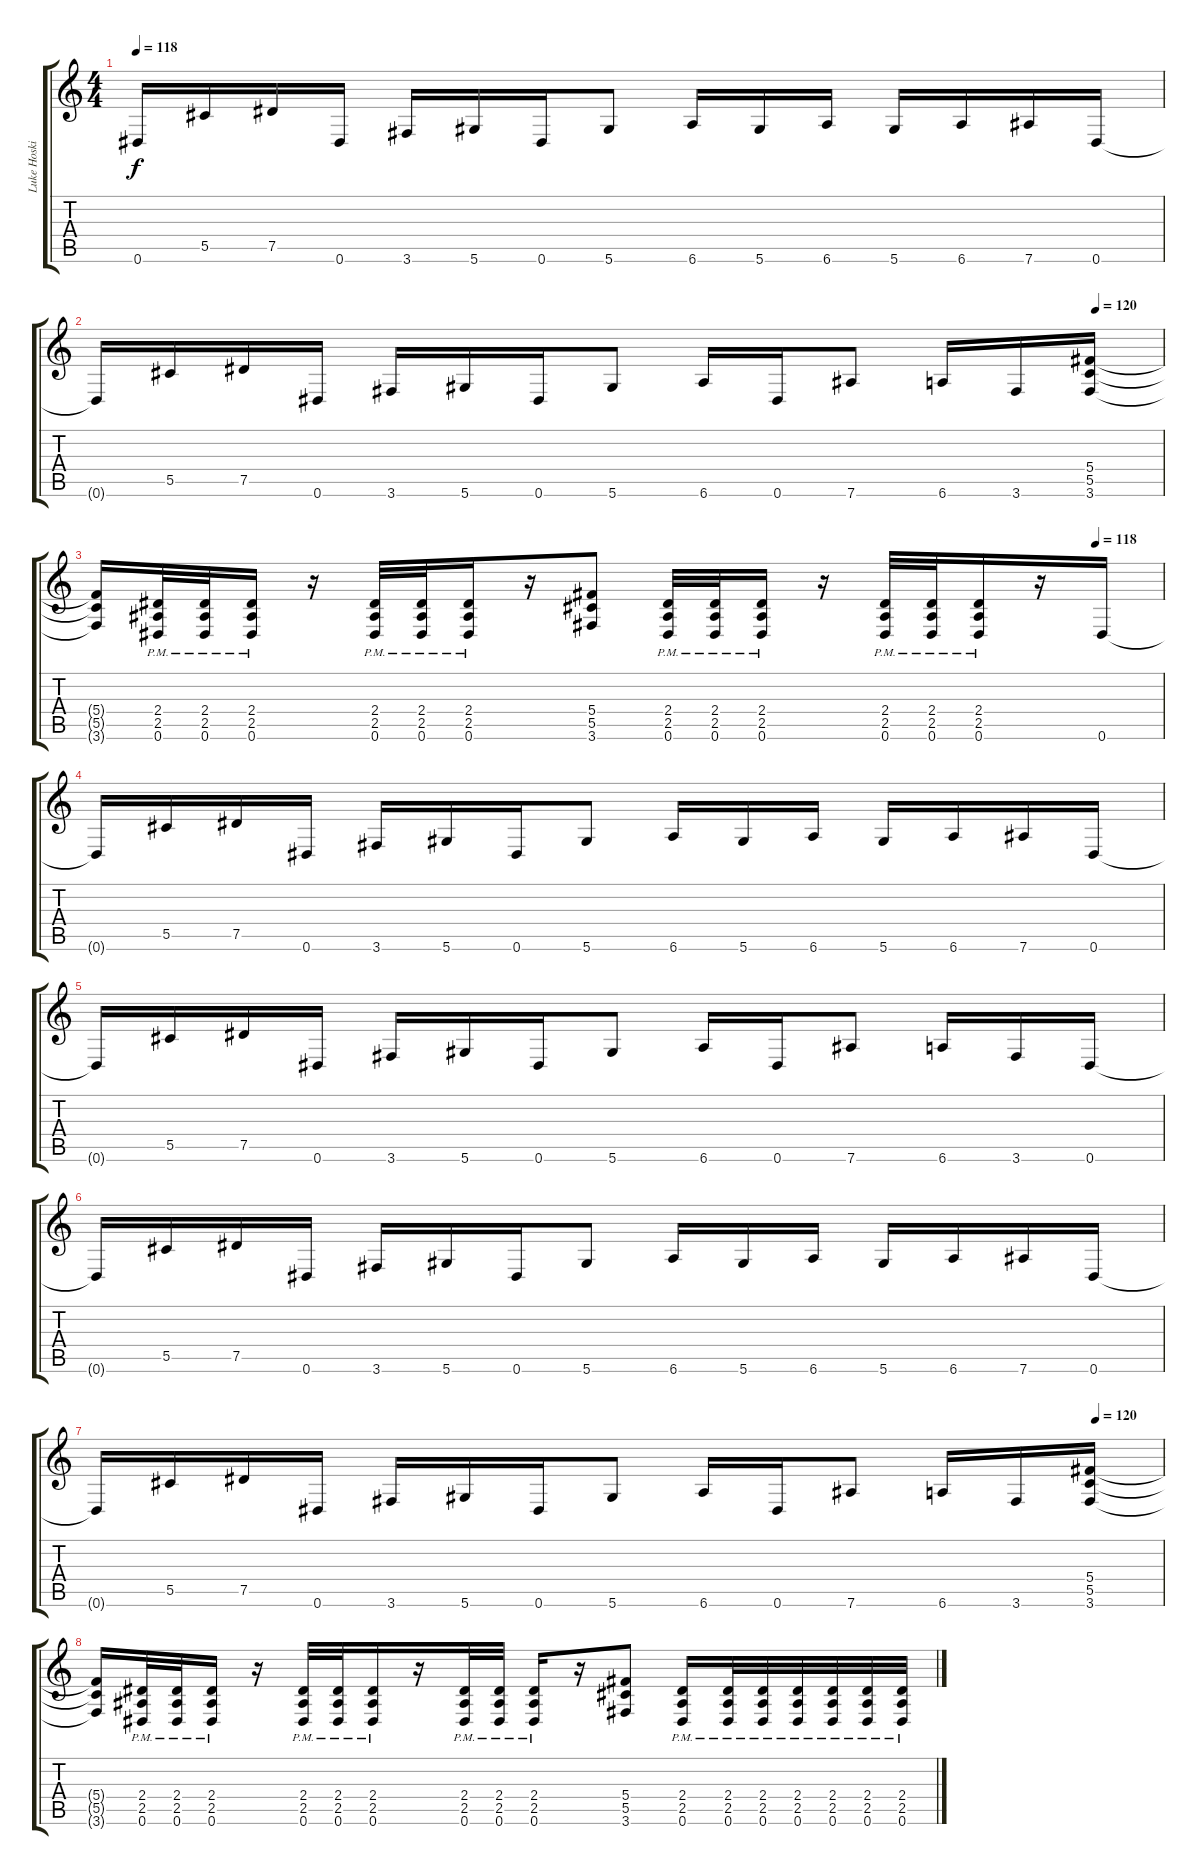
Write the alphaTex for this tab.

\track ("Luke Hoskin" "Luke Hoski") {instrument overdrivenguitar}
\staff {score tabs}
\tuning (Eb4 Bb3 Gb3 Db3 Ab2 Eb2) {hide}
\ts (4 4)
\tempo 118
\clef g2
\ks c
0.6{t}.16{dy f} 5.5.16 7.5.16 0.6.16 3.6.16 5.6.16 0.6.16 5.6.8 6.6.16 5.6.16 6.6.16 5.6.16 6.6.16 7.6.16 0.6.16 |
\tempo (120 0.9375)
0.6{t}.16 5.5.16 7.5.16 0.6.16 3.6.16 5.6.16 0.6.16 5.6.8 6.6.16 0.6.16 7.6.8 6.6.16 3.6.16 (5.4 5.5 3.6).16 |
\tempo (118 0.9375)
(5.4{t} 5.5{t} 3.6{t}).16 (2.4{pm} 2.5{pm} 0.6{pm}).32 (2.4{pm} 2.5{pm} 0.6{pm}).32 (2.4{pm} 2.5{pm} 0.6{pm}).16 r.16 (2.4{pm} 2.5{pm} 0.6{pm}).32 (2.4{pm} 2.5{pm} 0.6{pm}).32 (2.4{pm} 2.5{pm} 0.6{pm}).16 r.16 (5.4 5.5 3.6).8 (2.4{pm} 2.5{pm} 0.6{pm}).32 (2.4{pm} 2.5{pm} 0.6{pm}).32 (2.4{pm} 2.5{pm} 0.6{pm}).16 r.16 (2.4{pm} 2.5{pm} 0.6{pm}).32 (2.4{pm} 2.5{pm} 0.6{pm}).32 (2.4{pm} 2.5{pm} 0.6{pm}).16 r.16 0.6.16 |
0.6{t}.16 5.5.16 7.5.16 0.6.16 3.6.16 5.6.16 0.6.16 5.6.8 6.6.16 5.6.16 6.6.16 5.6.16 6.6.16 7.6.16 0.6.16 |
0.6{t}.16 5.5.16 7.5.16 0.6.16 3.6.16 5.6.16 0.6.16 5.6.8 6.6.16 0.6.16 7.6.8 6.6.16 3.6.16 0.6.16 |
0.6{t}.16 5.5.16 7.5.16 0.6.16 3.6.16 5.6.16 0.6.16 5.6.8 6.6.16 5.6.16 6.6.16 5.6.16 6.6.16 7.6.16 0.6.16 |
\tempo (120 0.9375)
0.6{t}.16 5.5.16 7.5.16 0.6.16 3.6.16 5.6.16 0.6.16 5.6.8 6.6.16 0.6.16 7.6.8 6.6.16 3.6.16 (5.4 5.5 3.6).16 |
(5.4{t} 5.5{t} 3.6{t}).16 (2.4{pm} 2.5{pm} 0.6{pm}).32 (2.4{pm} 2.5{pm} 0.6{pm}).32 (2.4{pm} 2.5{pm} 0.6{pm}).16 r.16 (2.4{pm} 2.5{pm} 0.6{pm}).32 (2.4{pm} 2.5{pm} 0.6{pm}).32 (2.4{pm} 2.5{pm} 0.6{pm}).16 r.16 (2.4{pm} 2.5{pm} 0.6{pm}).32 (2.4{pm} 2.5{pm} 0.6{pm}).32 (2.4{pm} 2.5{pm} 0.6{pm}).16 r.16 (5.4 5.5 3.6).8 (2.4{pm} 2.5{pm} 0.6{pm}).16 (2.4{pm} 2.5{pm} 0.6{pm}).32 (2.4{pm} 2.5{pm} 0.6{pm}).32 (2.4{pm} 2.5{pm} 0.6{pm}).32 (2.4{pm} 2.5{pm} 0.6{pm}).32 (2.4{pm} 2.5{pm} 0.6{pm}).32 (2.4{pm} 2.5{pm} 0.6{pm}).32
